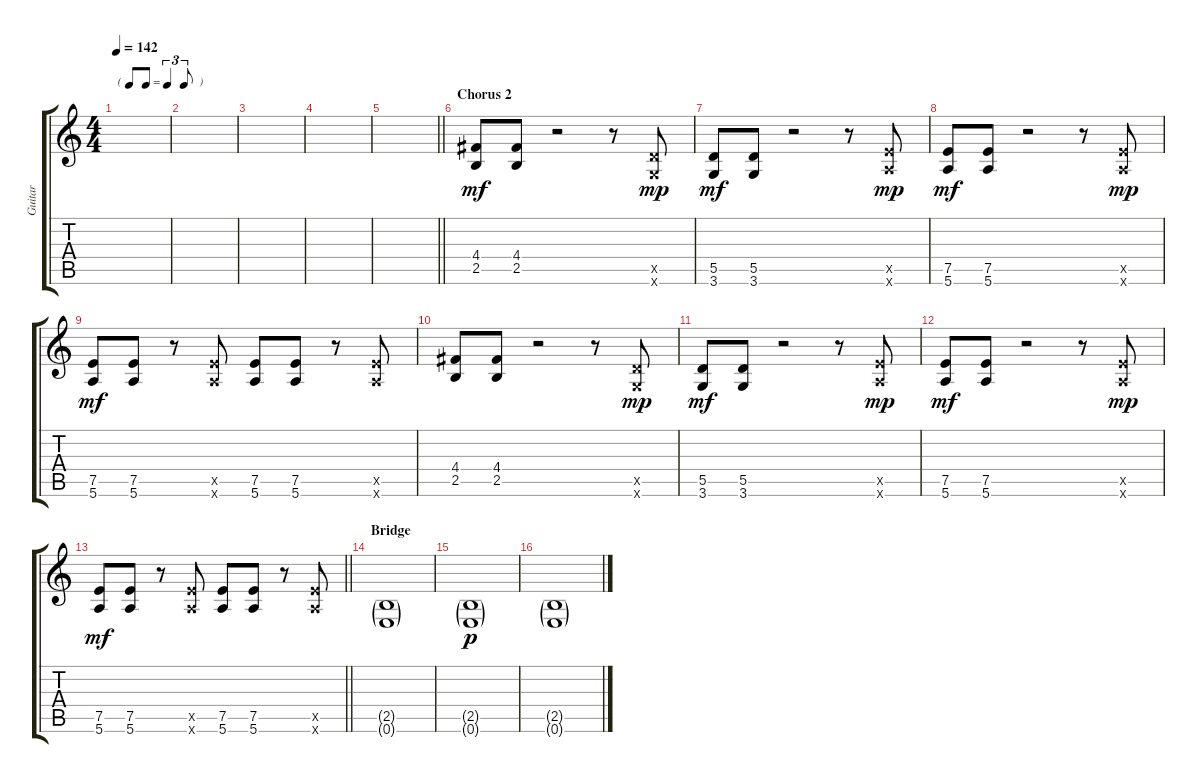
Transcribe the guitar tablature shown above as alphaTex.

\track ("Guitar" "Guitar") {instrument distortionguitar}
\staff {score tabs}
\tuning (E4 B3 G3 D3 A2 E2) {hide}
\ts (4 4)
\tf triplet8th
\tempo 142
\clef g2
\ks c
|
|
|
|
\barLineRight lightlight
|
\section ("" "Chorus 2")
(4.4 2.5).8{dy mf} (4.4 2.5).8 r.2 r.8 (5.5{x} 3.6{x}).8{dy mp} |
(5.5 3.6).8{dy mf} (5.5 3.6).8 r.2 r.8 (7.5{x} 5.6{x}).8{dy mp} |
(7.5 5.6).8{dy mf} (7.5 5.6).8 r.2 r.8 (7.5{x} 5.6{x}).8{dy mp} |
(7.5 5.6).8{dy mf} (7.5 5.6).8 r.8 (7.5{x} 5.6{x}).8 (7.5 5.6).8 (7.5 5.6).8 r.8 (7.5{x} 5.6{x}).8 |
(4.4 2.5).8 (4.4 2.5).8 r.2 r.8 (5.5{x} 3.6{x}).8{dy mp} |
(5.5 3.6).8{dy mf} (5.5 3.6).8 r.2 r.8 (7.5{x} 5.6{x}).8{dy mp} |
(7.5 5.6).8{dy mf} (7.5 5.6).8 r.2 r.8 (7.5{x} 5.6{x}).8{dy mp} |
\barLineRight lightlight
(7.5 5.6).8{dy mf} (7.5 5.6).8 r.8 (7.5{x} 5.6{x}).8 (7.5 5.6).8 (7.5 5.6).8 r.8 (7.5{x} 5.6{x}).8 |
\section ("" "Bridge")
(2.5{g} 0.6{g}).1 |
(2.5{g} 0.6{g}).1{dy p} |
(2.5{g} 0.6{g}).1
